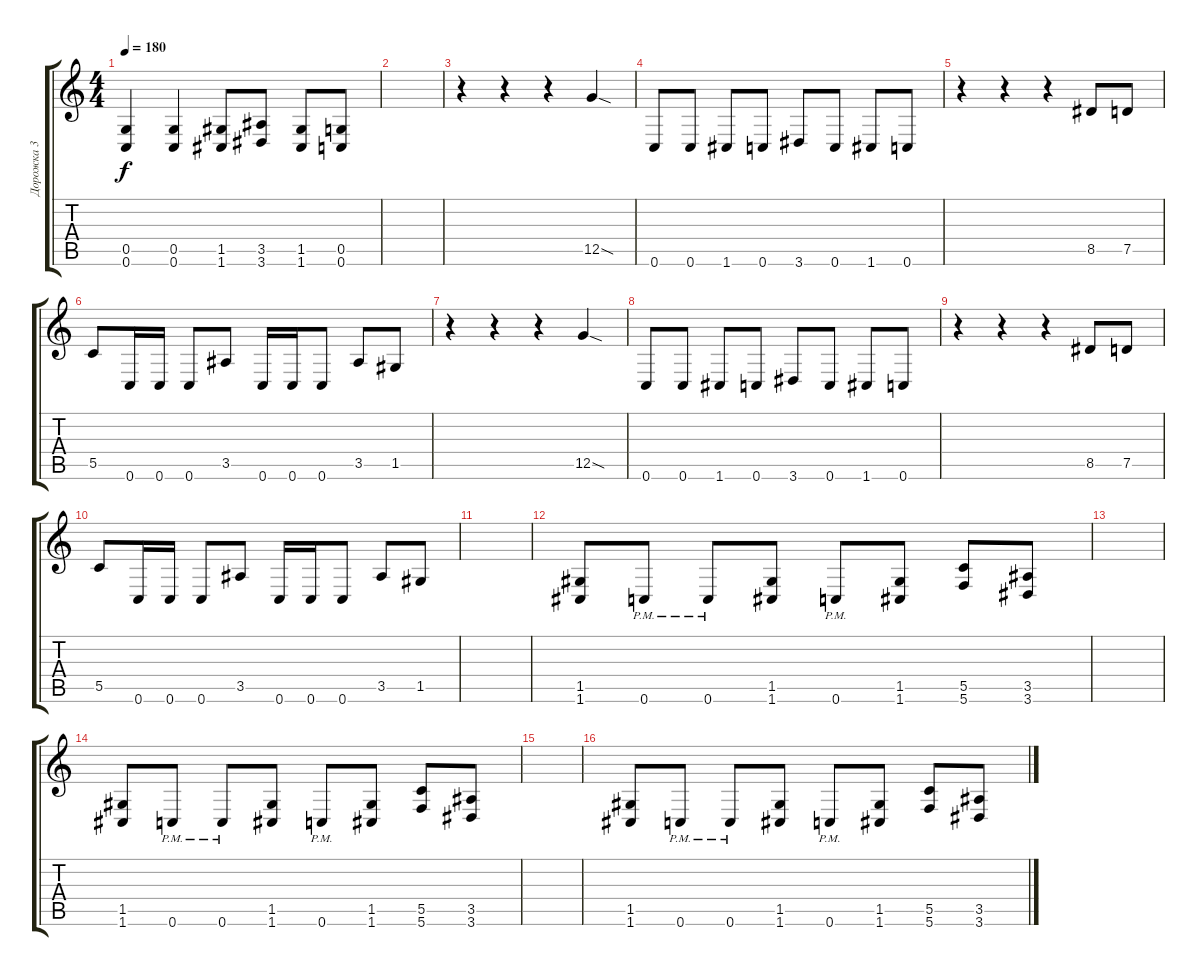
\track ("Дорожка 3" "Дорожка 3") {instrument overdrivenguitar}
\staff {score tabs}
\tuning (D4 A3 F3 C3 G2 C2) {hide}
\ts (4 4)
\tempo 180
\clef g2
\ks c
(0.5 0.6).4{dy f} (0.5 0.6).4 (1.5 1.6).8 (3.5 3.6).8 (1.5 1.6).8 (0.5 0.6).8 |
|
r.4 r.4 r.4 12.5{sod}.4 |
0.6.8 0.6.8 1.6.8 0.6.8 3.6.8 0.6.8 1.6.8 0.6.8 |
r.4 r.4 r.4 8.5.8 7.5.8 |
5.5.8 0.6.16 0.6.16 0.6.8 3.5.8 0.6.16 0.6.16 0.6.8 3.5.8 1.5.8 |
r.4 r.4 r.4 12.5{sod}.4 |
0.6.8 0.6.8 1.6.8 0.6.8 3.6.8 0.6.8 1.6.8 0.6.8 |
r.4 r.4 r.4 8.5.8 7.5.8 |
5.5.8 0.6.16 0.6.16 0.6.8 3.5.8 0.6.16 0.6.16 0.6.8 3.5.8 1.5.8 |
|
(1.5 1.6).8 0.6{pm}.8 0.6{pm}.8 (1.5 1.6).8 0.6{pm}.8 (1.5 1.6).8 (5.5 5.6).8 (3.5 3.6).8 |
|
(1.5 1.6).8 0.6{pm}.8 0.6{pm}.8 (1.5 1.6).8 0.6{pm}.8 (1.5 1.6).8 (5.5 5.6).8 (3.5 3.6).8 |
|
(1.5 1.6).8 0.6{pm}.8 0.6{pm}.8 (1.5 1.6).8 0.6{pm}.8 (1.5 1.6).8 (5.5 5.6).8 (3.5 3.6).8
